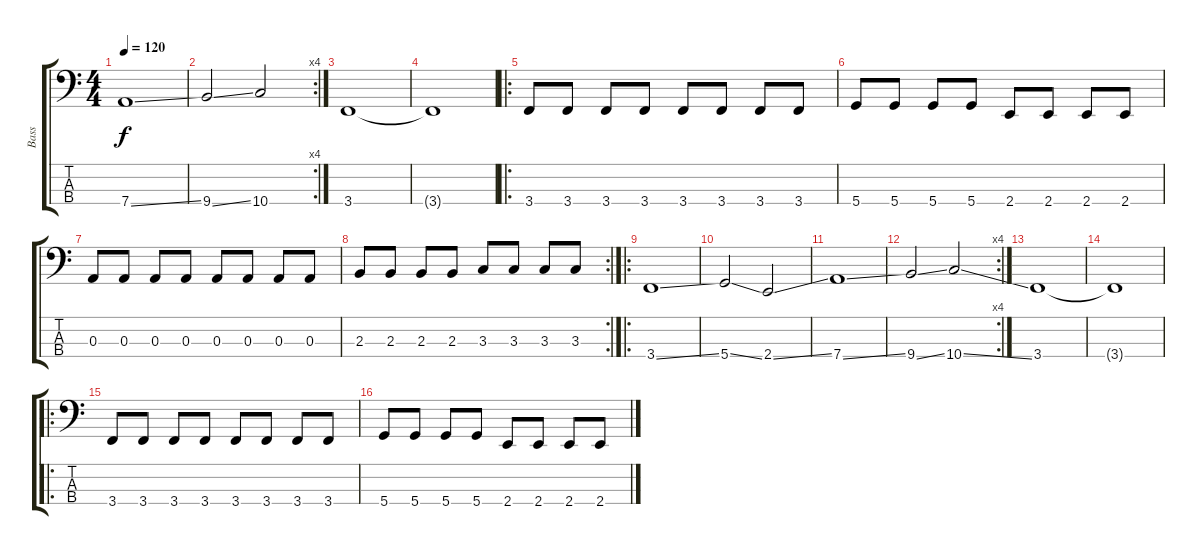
\track ("Bass" "Bass") {instrument electricbassfinger}
\staff {score tabs}
\tuning (G2 D2 A1 D1) {hide}
\ts (4 4)
\tempo 120
\clef f4
\ks c
7.4{ss}.1{dy f} |
\rc 4
9.4{ss}.2 10.4.2 |
3.4.1 |
3.4{t}.1 |
\ro
3.4.8 3.4.8 3.4.8 3.4.8 3.4.8 3.4.8 3.4.8 3.4.8 |
5.4.8 5.4.8 5.4.8 5.4.8 2.4.8 2.4.8 2.4.8 2.4.8 |
0.3.8 0.3.8 0.3.8 0.3.8 0.3.8 0.3.8 0.3.8 0.3.8 |
\rc 2
2.3.8 2.3.8 2.3.8 2.3.8 3.3.8 3.3.8 3.3.8 3.3.8 |
\ro
3.4{ss}.1 |
5.4{ss}.2 2.4{ss}.2 |
7.4{ss}.1 |
\rc 4
9.4{ss}.2 10.4{ss}.2 |
3.4.1 |
3.4{t}.1 |
\ro
3.4.8 3.4.8 3.4.8 3.4.8 3.4.8 3.4.8 3.4.8 3.4.8 |
5.4.8 5.4.8 5.4.8 5.4.8 2.4.8 2.4.8 2.4.8 2.4.8
